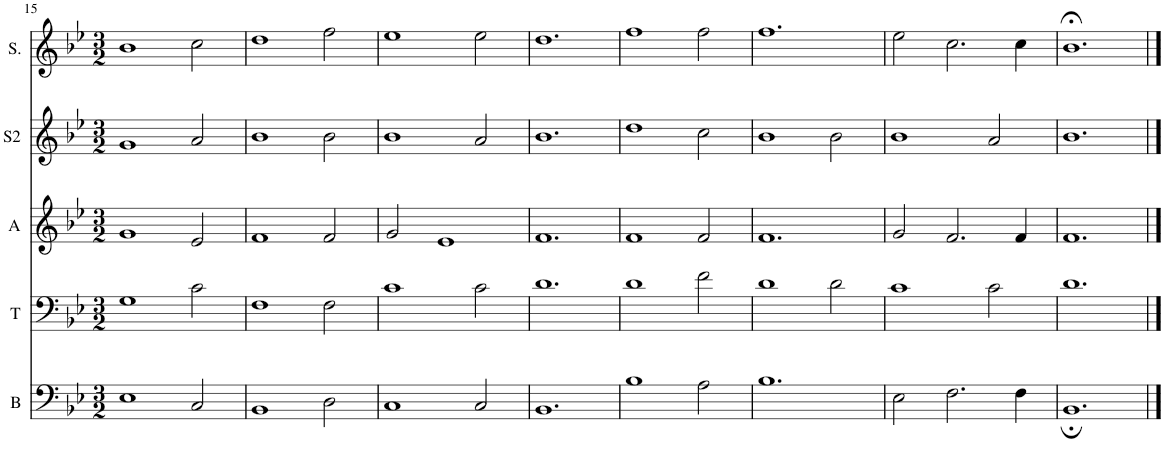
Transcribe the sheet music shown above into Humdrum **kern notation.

**kern	**kern	**kern	**kern	**kern
*part5	*part4	*part3	*part2	*part1
*staff5	*staff4	*staff3	*staff2	*staff1
*I"B	*I"T	*I"A	*I"S2.	*I"S1.
*I'B	*I'T	*I'A	*I'S2	*I'S.
!!LO:PB:g=z
*clefF4	*clefF4	*clefG2	*clefG2	*clefG2
*k[b-e-]	*k[b-e-]	*k[b-e-]	*k[b-e-]	*k[b-e-]
*M3/2	*M3/2	*M3/2	*M3/2	*M3/2
=15	=15	=15	=15	=15
1E-	1G	1g	1g	1b-
2C/	2c\	2e-/	2a/	2cc\
=16	=16	=16	=16	=16
1BB-	1F	1f	1b-	1dd
2D\	2F\	2f/	2b-\	2ff\
=17	=17	=17	=17	=17
1C	1c	2g/	1b-	1ee-
.	.	1e-	.	.
2C/	2c\	.	2a/	2ee-\
=18	=18	=18	=18	=18
1.BB-	1.d	1.f	1.b-	1.dd
=19	=19	=19	=19	=19
1B-	1d	1f	1dd	1ff
2A\	2f\	2f/	2cc\	2ff\
=20	=20	=20	=20	=20
1.B-	1d	1.f	1b-	1.ff
.	2d\	.	2b-\	.
=21	=21	=21	=21	=21
2E-\	1c	2g/	1b-	2ee-\
2.F\	.	2.f/	.	2.cc\
.	2c\	.	2a/	.
4F\	.	4f/	.	4cc\
=22	=22	=22	=22	=22
1.BB-;	1.d	1.f	1.b-	1.b-;<
==	==	==	==	==
*-	*-	*-	*-	*-
